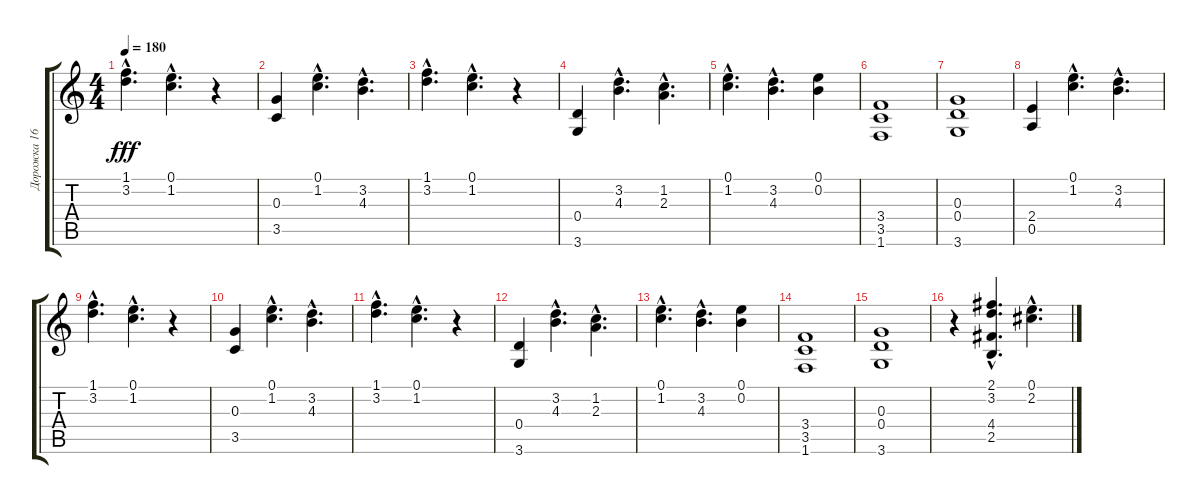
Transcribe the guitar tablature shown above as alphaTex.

\track ("Дорожка 16" "Дорожка 16") {instrument distortionguitar}
\staff {score tabs}
\tuning (E4 B3 G3 D3 A2 E2) {hide}
\ts (4 4)
\tempo 180
\clef g2
\ks c
(1.1{hac} 3.2{hac}).4{d dy fff} (0.1{hac} 1.2{hac}).4{d} r.4 |
(0.3 3.5).4 (0.1{hac} 1.2{hac}).4{d} (3.2{hac} 4.3{hac}).4{d} |
(1.1{hac} 3.2{hac}).4{d} (0.1{hac} 1.2{hac}).4{d} r.4 |
(0.4 3.6).4 (3.2{hac} 4.3{hac}).4{d} (1.2{hac} 2.3{hac}).4{d} |
(0.1{hac} 1.2{hac}).4{d} (3.2{hac} 4.3{hac}).4{d} (0.1 0.2).4 |
(3.4 3.5 1.6).1 |
(0.3 0.4 3.6).1 |
(2.4 0.5).4 (0.1{hac} 1.2{hac}).4{d} (3.2{hac} 4.3{hac}).4{d} |
(1.1{hac} 3.2{hac}).4{d} (0.1{hac} 1.2{hac}).4{d} r.4 |
(0.3 3.5).4 (0.1{hac} 1.2{hac}).4{d} (3.2{hac} 4.3{hac}).4{d} |
(1.1{hac} 3.2{hac}).4{d} (0.1{hac} 1.2{hac}).4{d} r.4 |
(0.4 3.6).4 (3.2{hac} 4.3{hac}).4{d} (1.2{hac} 2.3{hac}).4{d} |
(0.1{hac} 1.2{hac}).4{d} (3.2{hac} 4.3{hac}).4{d} (0.1 0.2).4 |
(3.4 3.5 1.6).1 |
(0.3 0.4 3.6).1 |
r.4 (2.1{hac} 3.2{hac} 4.4 2.5).4{d} (0.1{hac} 2.2{hac}).4{d}
